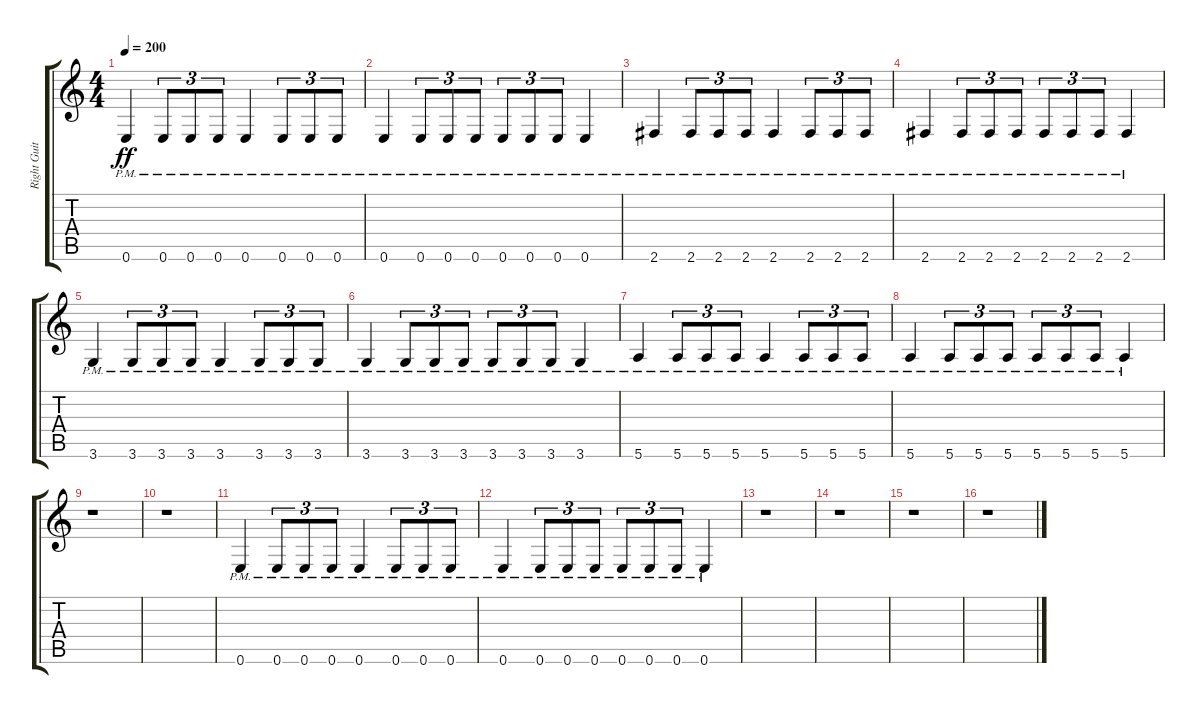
\track ("Right Guitar" "Right Guit") {instrument overdrivenguitar}
\staff {score tabs}
\tuning (E4 B3 G3 D3 A2 E2) {hide}
\ts (4 4)
\tempo 200
\clef g2
\ks c
0.6{pm}.4{dy ff} 0.6{pm}.8{tu (3 2)} 0.6{pm}.8{tu (3 2)} 0.6{pm}.8{tu (3 2)} 0.6{pm}.4 0.6{pm}.8{tu (3 2)} 0.6{pm}.8{tu (3 2)} 0.6{pm}.8{tu (3 2)} |
0.6{pm}.4 0.6{pm}.8{tu (3 2)} 0.6{pm}.8{tu (3 2)} 0.6{pm}.8{tu (3 2)} 0.6{pm}.8{tu (3 2)} 0.6{pm}.8{tu (3 2)} 0.6{pm}.8{tu (3 2)} 0.6{pm}.4 |
2.6{pm}.4 2.6{pm}.8{tu (3 2)} 2.6{pm}.8{tu (3 2)} 2.6{pm}.8{tu (3 2)} 2.6{pm}.4 2.6{pm}.8{tu (3 2)} 2.6{pm}.8{tu (3 2)} 2.6{pm}.8{tu (3 2)} |
2.6{pm}.4 2.6{pm}.8{tu (3 2)} 2.6{pm}.8{tu (3 2)} 2.6{pm}.8{tu (3 2)} 2.6{pm}.8{tu (3 2)} 2.6{pm}.8{tu (3 2)} 2.6{pm}.8{tu (3 2)} 2.6{pm}.4 |
3.6{pm}.4 3.6{pm}.8{tu (3 2)} 3.6{pm}.8{tu (3 2)} 3.6{pm}.8{tu (3 2)} 3.6{pm}.4 3.6{pm}.8{tu (3 2)} 3.6{pm}.8{tu (3 2)} 3.6{pm}.8{tu (3 2)} |
3.6{pm}.4 3.6{pm}.8{tu (3 2)} 3.6{pm}.8{tu (3 2)} 3.6{pm}.8{tu (3 2)} 3.6{pm}.8{tu (3 2)} 3.6{pm}.8{tu (3 2)} 3.6{pm}.8{tu (3 2)} 3.6{pm}.4 |
5.6{pm}.4 5.6{pm}.8{tu (3 2)} 5.6{pm}.8{tu (3 2)} 5.6{pm}.8{tu (3 2)} 5.6{pm}.4 5.6{pm}.8{tu (3 2)} 5.6{pm}.8{tu (3 2)} 5.6{pm}.8{tu (3 2)} |
5.6{pm}.4 5.6{pm}.8{tu (3 2)} 5.6{pm}.8{tu (3 2)} 5.6{pm}.8{tu (3 2)} 5.6{pm}.8{tu (3 2)} 5.6{pm}.8{tu (3 2)} 5.6{pm}.8{tu (3 2)} 5.6{pm}.4 |
r.1 |
r.1 |
0.6{pm}.4 0.6{pm}.8{tu (3 2)} 0.6{pm}.8{tu (3 2)} 0.6{pm}.8{tu (3 2)} 0.6{pm}.4 0.6{pm}.8{tu (3 2)} 0.6{pm}.8{tu (3 2)} 0.6{pm}.8{tu (3 2)} |
0.6{pm}.4 0.6{pm}.8{tu (3 2)} 0.6{pm}.8{tu (3 2)} 0.6{pm}.8{tu (3 2)} 0.6{pm}.8{tu (3 2)} 0.6{pm}.8{tu (3 2)} 0.6{pm}.8{tu (3 2)} 0.6{pm}.4 |
r.1 |
r.1 |
r.1 |
r.1
